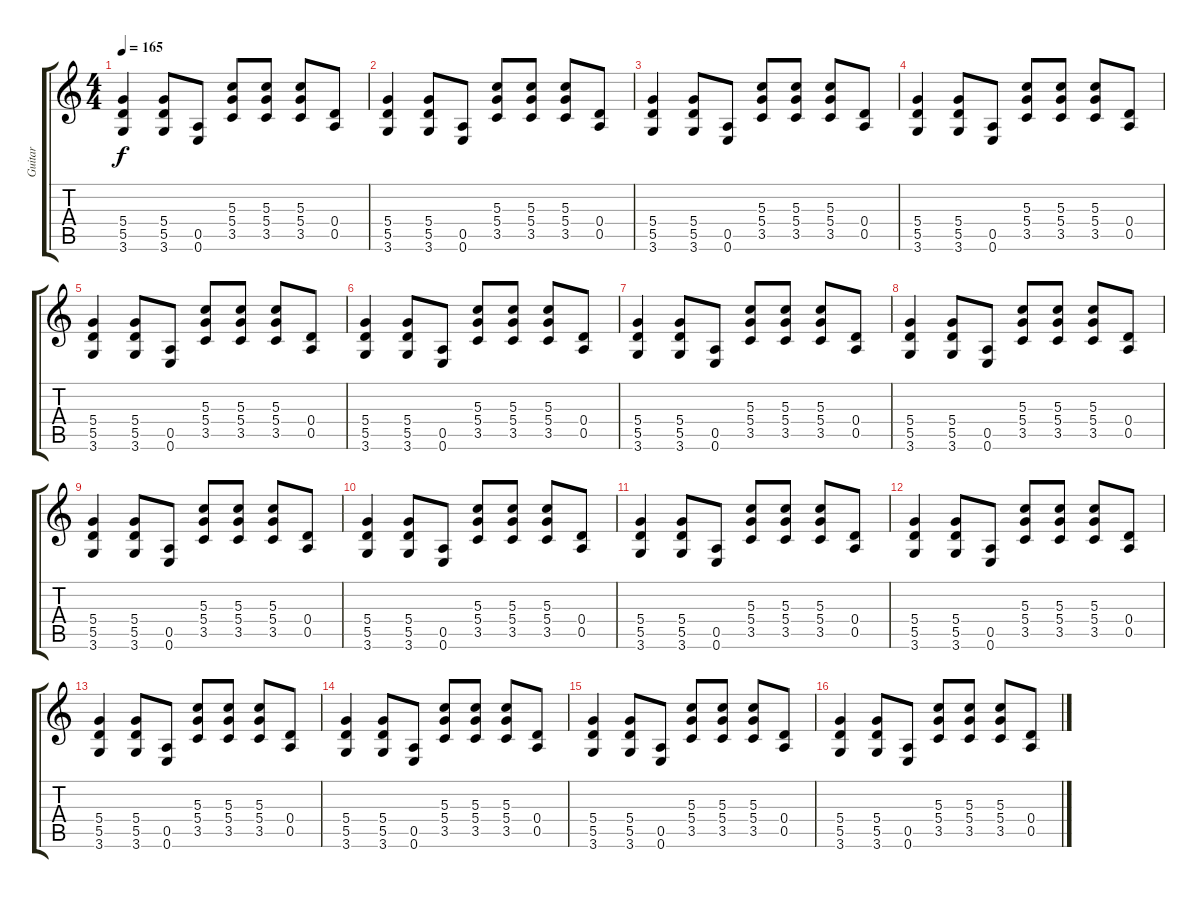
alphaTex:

\track ("Guitar" "Guitar") {instrument distortionguitar}
\staff {score tabs}
\tuning (E4 B3 G3 D3 A2 E2) {hide}
\ts (4 4)
\tempo 165
\clef g2
\ks c
(5.4 5.5 3.6).4{dy f} (5.4 5.5 3.6).8 (0.5 0.6).8 (5.3 5.4 3.5).8 (5.3 5.4 3.5).8 (5.3 5.4 3.5).8 (0.4 0.5).8 |
(5.4 5.5 3.6).4 (5.4 5.5 3.6).8 (0.5 0.6).8 (5.3 5.4 3.5).8 (5.3 5.4 3.5).8 (5.3 5.4 3.5).8 (0.4 0.5).8 |
(5.4 5.5 3.6).4 (5.4 5.5 3.6).8 (0.5 0.6).8 (5.3 5.4 3.5).8 (5.3 5.4 3.5).8 (5.3 5.4 3.5).8 (0.4 0.5).8 |
(5.4 5.5 3.6).4 (5.4 5.5 3.6).8 (0.5 0.6).8 (5.3 5.4 3.5).8 (5.3 5.4 3.5).8 (5.3 5.4 3.5).8 (0.4 0.5).8 |
(5.4 5.5 3.6).4 (5.4 5.5 3.6).8 (0.5 0.6).8 (5.3 5.4 3.5).8 (5.3 5.4 3.5).8 (5.3 5.4 3.5).8 (0.4 0.5).8 |
(5.4 5.5 3.6).4 (5.4 5.5 3.6).8 (0.5 0.6).8 (5.3 5.4 3.5).8 (5.3 5.4 3.5).8 (5.3 5.4 3.5).8 (0.4 0.5).8 |
(5.4 5.5 3.6).4 (5.4 5.5 3.6).8 (0.5 0.6).8 (5.3 5.4 3.5).8 (5.3 5.4 3.5).8 (5.3 5.4 3.5).8 (0.4 0.5).8 |
(5.4 5.5 3.6).4 (5.4 5.5 3.6).8 (0.5 0.6).8 (5.3 5.4 3.5).8 (5.3 5.4 3.5).8 (5.3 5.4 3.5).8 (0.4 0.5).8 |
(5.4 5.5 3.6).4 (5.4 5.5 3.6).8 (0.5 0.6).8 (5.3 5.4 3.5).8 (5.3 5.4 3.5).8 (5.3 5.4 3.5).8 (0.4 0.5).8 |
(5.4 5.5 3.6).4 (5.4 5.5 3.6).8 (0.5 0.6).8 (5.3 5.4 3.5).8 (5.3 5.4 3.5).8 (5.3 5.4 3.5).8 (0.4 0.5).8 |
(5.4 5.5 3.6).4 (5.4 5.5 3.6).8 (0.5 0.6).8 (5.3 5.4 3.5).8 (5.3 5.4 3.5).8 (5.3 5.4 3.5).8 (0.4 0.5).8 |
(5.4 5.5 3.6).4 (5.4 5.5 3.6).8 (0.5 0.6).8 (5.3 5.4 3.5).8 (5.3 5.4 3.5).8 (5.3 5.4 3.5).8 (0.4 0.5).8 |
(5.4 5.5 3.6).4 (5.4 5.5 3.6).8 (0.5 0.6).8 (5.3 5.4 3.5).8 (5.3 5.4 3.5).8 (5.3 5.4 3.5).8 (0.4 0.5).8 |
(5.4 5.5 3.6).4 (5.4 5.5 3.6).8 (0.5 0.6).8 (5.3 5.4 3.5).8 (5.3 5.4 3.5).8 (5.3 5.4 3.5).8 (0.4 0.5).8 |
(5.4 5.5 3.6).4 (5.4 5.5 3.6).8 (0.5 0.6).8 (5.3 5.4 3.5).8 (5.3 5.4 3.5).8 (5.3 5.4 3.5).8 (0.4 0.5).8 |
(5.4 5.5 3.6).4 (5.4 5.5 3.6).8 (0.5 0.6).8 (5.3 5.4 3.5).8 (5.3 5.4 3.5).8 (5.3 5.4 3.5).8 (0.4 0.5).8
